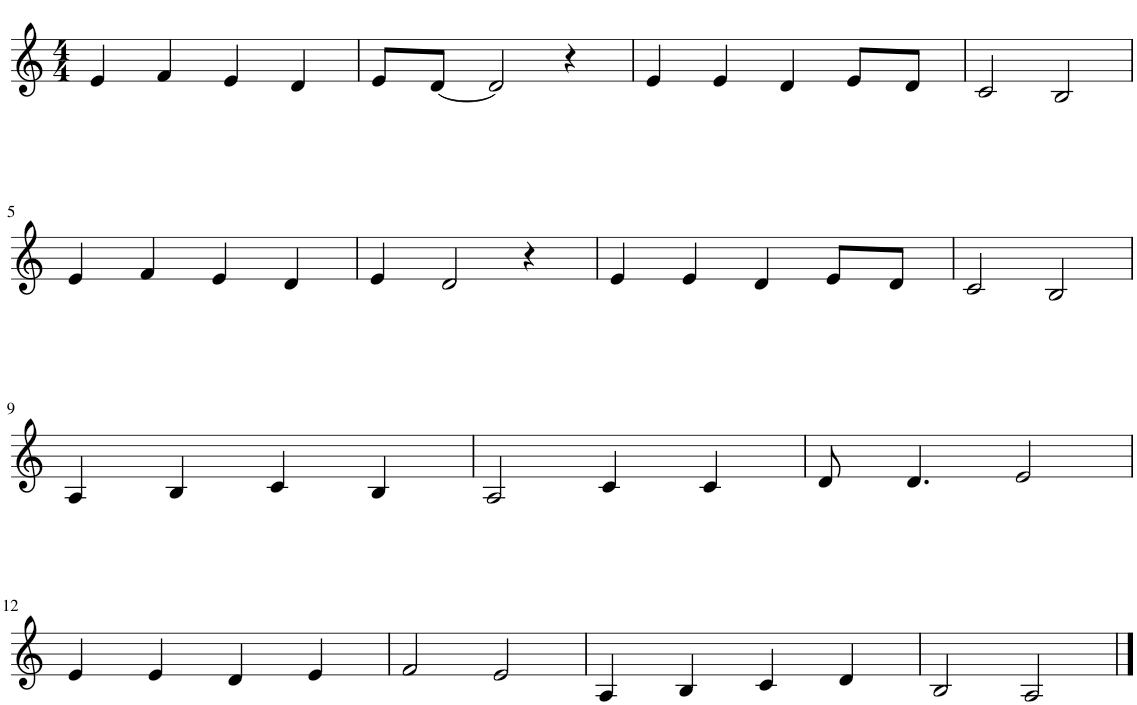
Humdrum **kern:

**kern
*part1
*staff1
*I"Choir
*I'Ch
*clefG2
*k[]
*M4/4
=1
4e/
4f/
4e/
4d/
=2
8e/L
[8d/J
2d/]
4r
=3
4e/
4e/
4d/
8e/L
8d/J
=4
2c/
2B/
!!LO:LB:g=z
=5
4e/
4f/
4e/
4d/
=6
4e/
2d/
4r
=7
4e/
4e/
4d/
8e/L
8d/J
=8
2c/
2B/
!!LO:LB:g=z
=9
4A/
4B/
4c/
4B/
=10
2A/
4c/
4c/
=11
8d/
4.d/
2e/
!!LO:LB:g=z
=12
4e/
4e/
4d/
4e/
=13
2f/
2e/
=14
4A/
4B/
4c/
4d/
=15
2B/
2A/
==
*-
